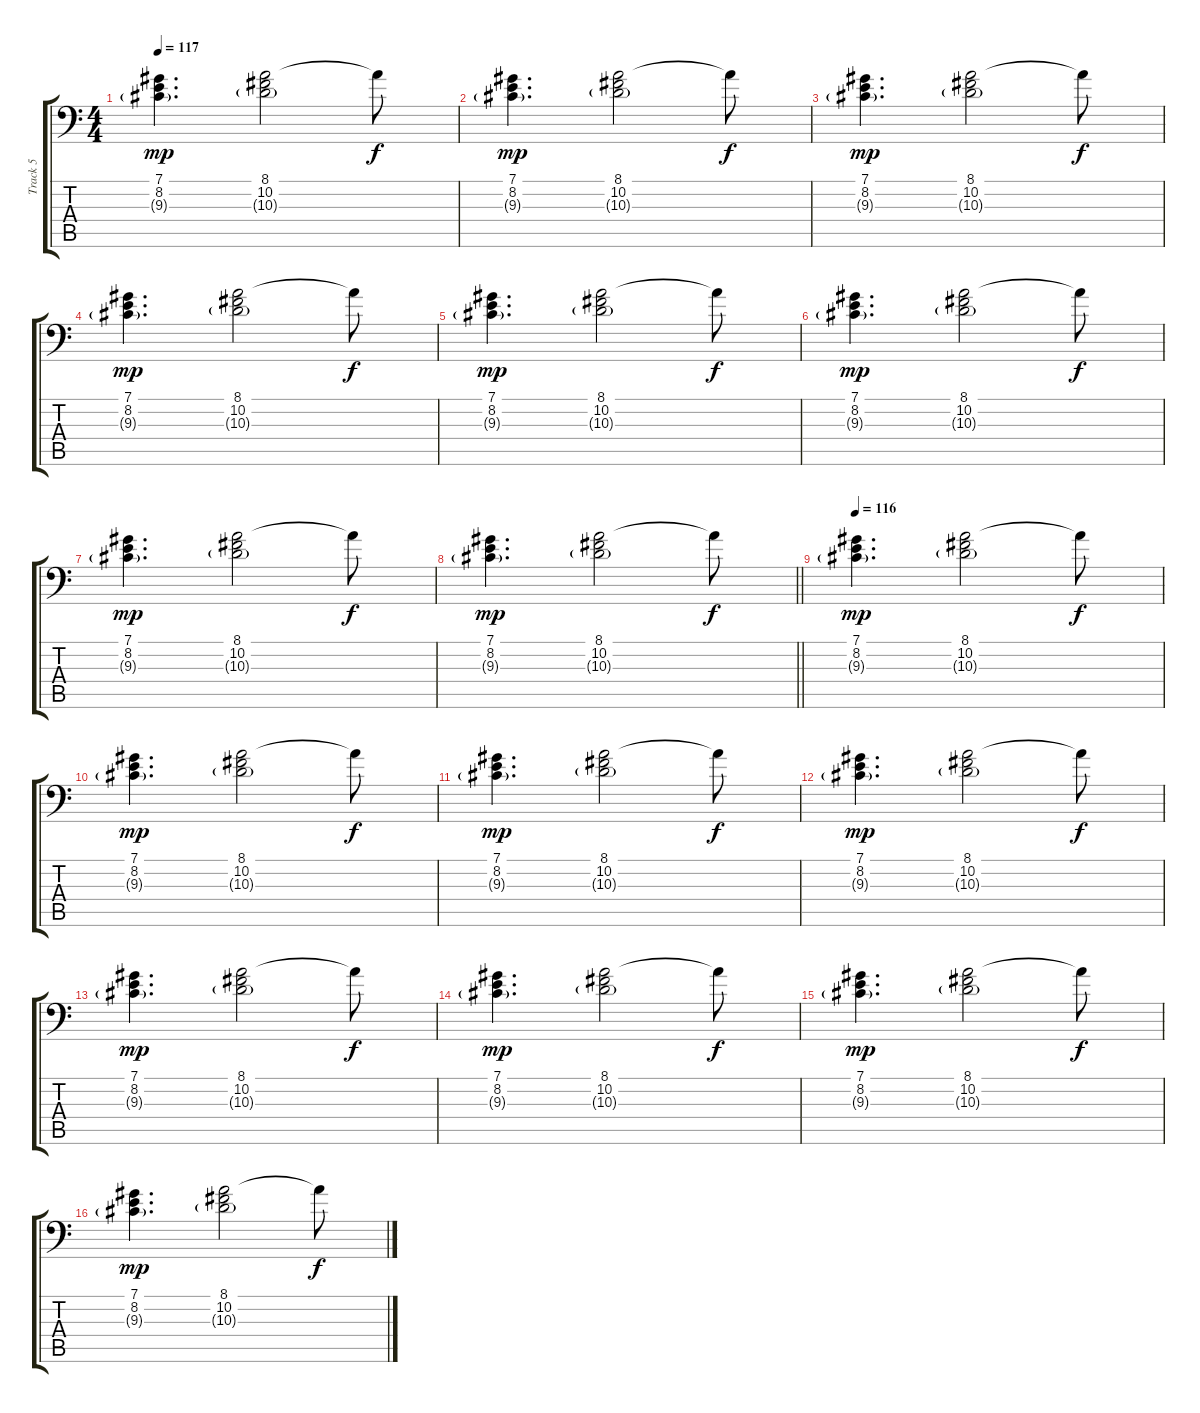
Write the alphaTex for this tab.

\track ("Track 5" "Track 5") {instrument pad5bowed}
\staff {score tabs}
\tuning (Db4 Ab3 E3 B2 Gb2 Gb1) {hide}
\ts (4 4)
\section ("" "")
\tempo 117
\clef f4
\ks c
(7.1 8.2 9.3{g}).4{d dy mp} (8.1 10.2 10.3{g}).2 8.1{t}.8{dy f} |
(7.1 8.2 9.3{g}).4{d dy mp} (8.1 10.2 10.3{g}).2 8.1{t}.8{dy f} |
(7.1 8.2 9.3{g}).4{d dy mp} (8.1 10.2 10.3{g}).2 8.1{t}.8{dy f} |
(7.1 8.2 9.3{g}).4{d dy mp} (8.1 10.2 10.3{g}).2 8.1{t}.8{dy f} |
(7.1 8.2 9.3{g}).4{d dy mp} (8.1 10.2 10.3{g}).2 8.1{t}.8{dy f} |
(7.1 8.2 9.3{g}).4{d dy mp} (8.1 10.2 10.3{g}).2 8.1{t}.8{dy f} |
(7.1 8.2 9.3{g}).4{d dy mp} (8.1 10.2 10.3{g}).2 8.1{t}.8{dy f} |
\barLineRight lightlight
(7.1 8.2 9.3{g}).4{d dy mp} (8.1 10.2 10.3{g}).2 8.1{t}.8{dy f} |
\section ("" "")
\tempo 116
(7.1 8.2 9.3{g}).4{d dy mp} (8.1 10.2 10.3{g}).2 8.1{t}.8{dy f} |
(7.1 8.2 9.3{g}).4{d dy mp} (8.1 10.2 10.3{g}).2 8.1{t}.8{dy f} |
(7.1 8.2 9.3{g}).4{d dy mp} (8.1 10.2 10.3{g}).2 8.1{t}.8{dy f} |
(7.1 8.2 9.3{g}).4{d dy mp} (8.1 10.2 10.3{g}).2 8.1{t}.8{dy f} |
(7.1 8.2 9.3{g}).4{d dy mp} (8.1 10.2 10.3{g}).2 8.1{t}.8{dy f} |
(7.1 8.2 9.3{g}).4{d dy mp} (8.1 10.2 10.3{g}).2 8.1{t}.8{dy f} |
(7.1 8.2 9.3{g}).4{d dy mp} (8.1 10.2 10.3{g}).2 8.1{t}.8{dy f} |
(7.1 8.2 9.3{g}).4{d dy mp} (8.1 10.2 10.3{g}).2 8.1{t}.8{dy f}
